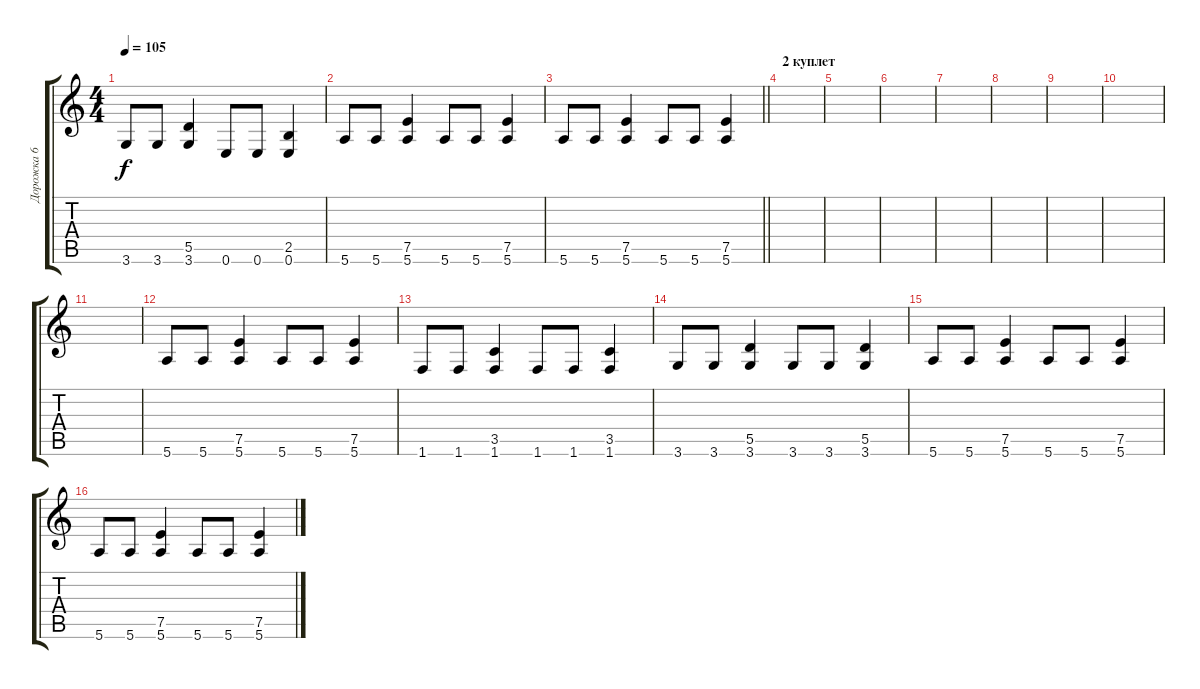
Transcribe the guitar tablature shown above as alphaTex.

\track ("Дорожка 6" "Дорожка 6") {instrument overdrivenguitar}
\staff {score tabs}
\tuning (E4 B3 G3 D3 A2 E2) {hide}
\ts (4 4)
\tempo 105
\clef g2
\ks c
3.6.8{dy f} 3.6.8 (5.5 3.6).4 0.6.8 0.6.8 (2.5 0.6).4 |
5.6.8 5.6.8 (7.5 5.6).4 5.6.8 5.6.8 (7.5 5.6).4 |
\barLineRight lightlight
5.6.8 5.6.8 (7.5 5.6).4 5.6.8 5.6.8 (7.5 5.6).4 |
\section ("" "2 куплет")
|
|
|
|
|
|
|
|
5.6.8 5.6.8 (7.5 5.6).4 5.6.8 5.6.8 (7.5 5.6).4 |
1.6.8 1.6.8 (3.5 1.6).4 1.6.8 1.6.8 (3.5 1.6).4 |
3.6.8 3.6.8 (5.5 3.6).4 3.6.8 3.6.8 (5.5 3.6).4 |
5.6.8 5.6.8 (7.5 5.6).4 5.6.8 5.6.8 (7.5 5.6).4 |
5.6.8 5.6.8 (7.5 5.6).4 5.6.8 5.6.8 (7.5 5.6).4
